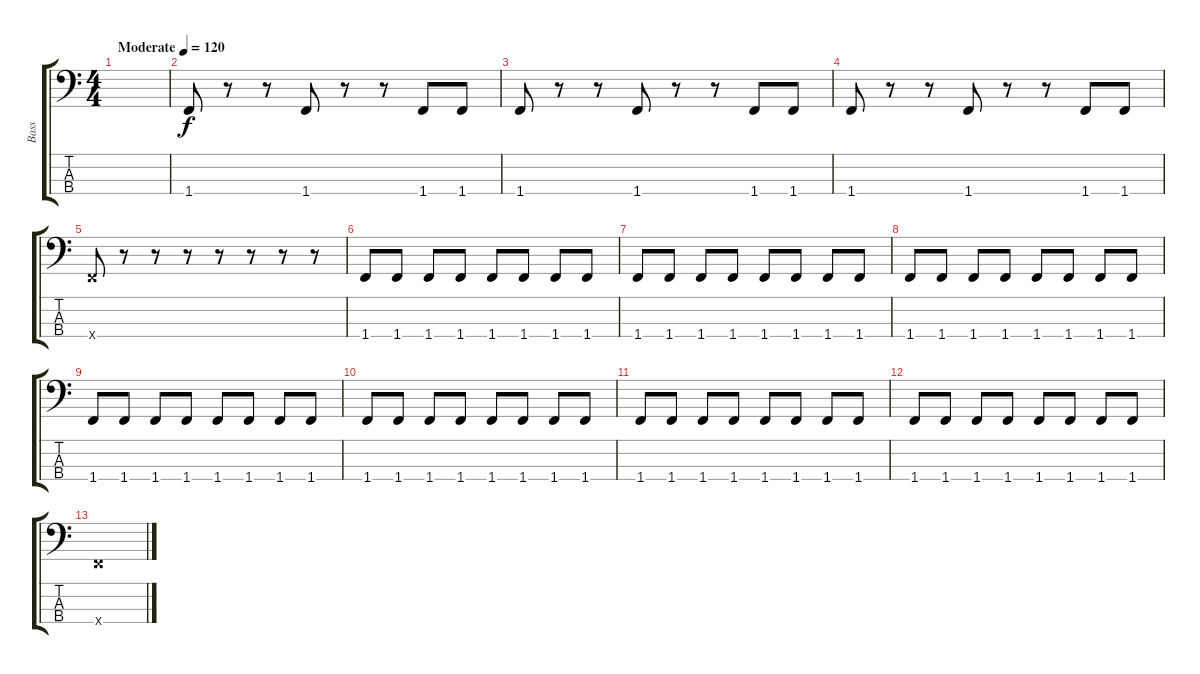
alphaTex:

\track ("Bass" "Bass") {instrument acousticbass}
\staff {score tabs}
\tuning (G2 D2 A1 E1) {hide}
\ts (4 4)
\tempo (120 "Moderate")
\tempo 135
\tempo (120 "Moderate")
\clef f4
\ks c
|
1.4.8 r.8 r.8 1.4.8 r.8 r.8 1.4.8 1.4.8 |
1.4.8 r.8 r.8 1.4.8 r.8 r.8 1.4.8 1.4.8 |
1.4.8 r.8 r.8 1.4.8 r.8 r.8 1.4.8 1.4.8 |
1.4{x}.8 r.8 r.8 r.8 r.8 r.8 r.8 r.8 |
1.4.8 1.4.8 1.4.8 1.4.8 1.4.8 1.4.8 1.4.8 1.4.8 |
1.4.8 1.4.8 1.4.8 1.4.8 1.4.8 1.4.8 1.4.8 1.4.8 |
1.4.8 1.4.8 1.4.8 1.4.8 1.4.8 1.4.8 1.4.8 1.4.8 |
1.4.8 1.4.8 1.4.8 1.4.8 1.4.8 1.4.8 1.4.8 1.4.8 |
1.4.8 1.4.8 1.4.8 1.4.8 1.4.8 1.4.8 1.4.8 1.4.8 |
1.4.8 1.4.8 1.4.8 1.4.8 1.4.8 1.4.8 1.4.8 1.4.8 |
1.4.8 1.4.8 1.4.8 1.4.8 1.4.8 1.4.8 1.4.8 1.4.8 |
1.4{x}.1
